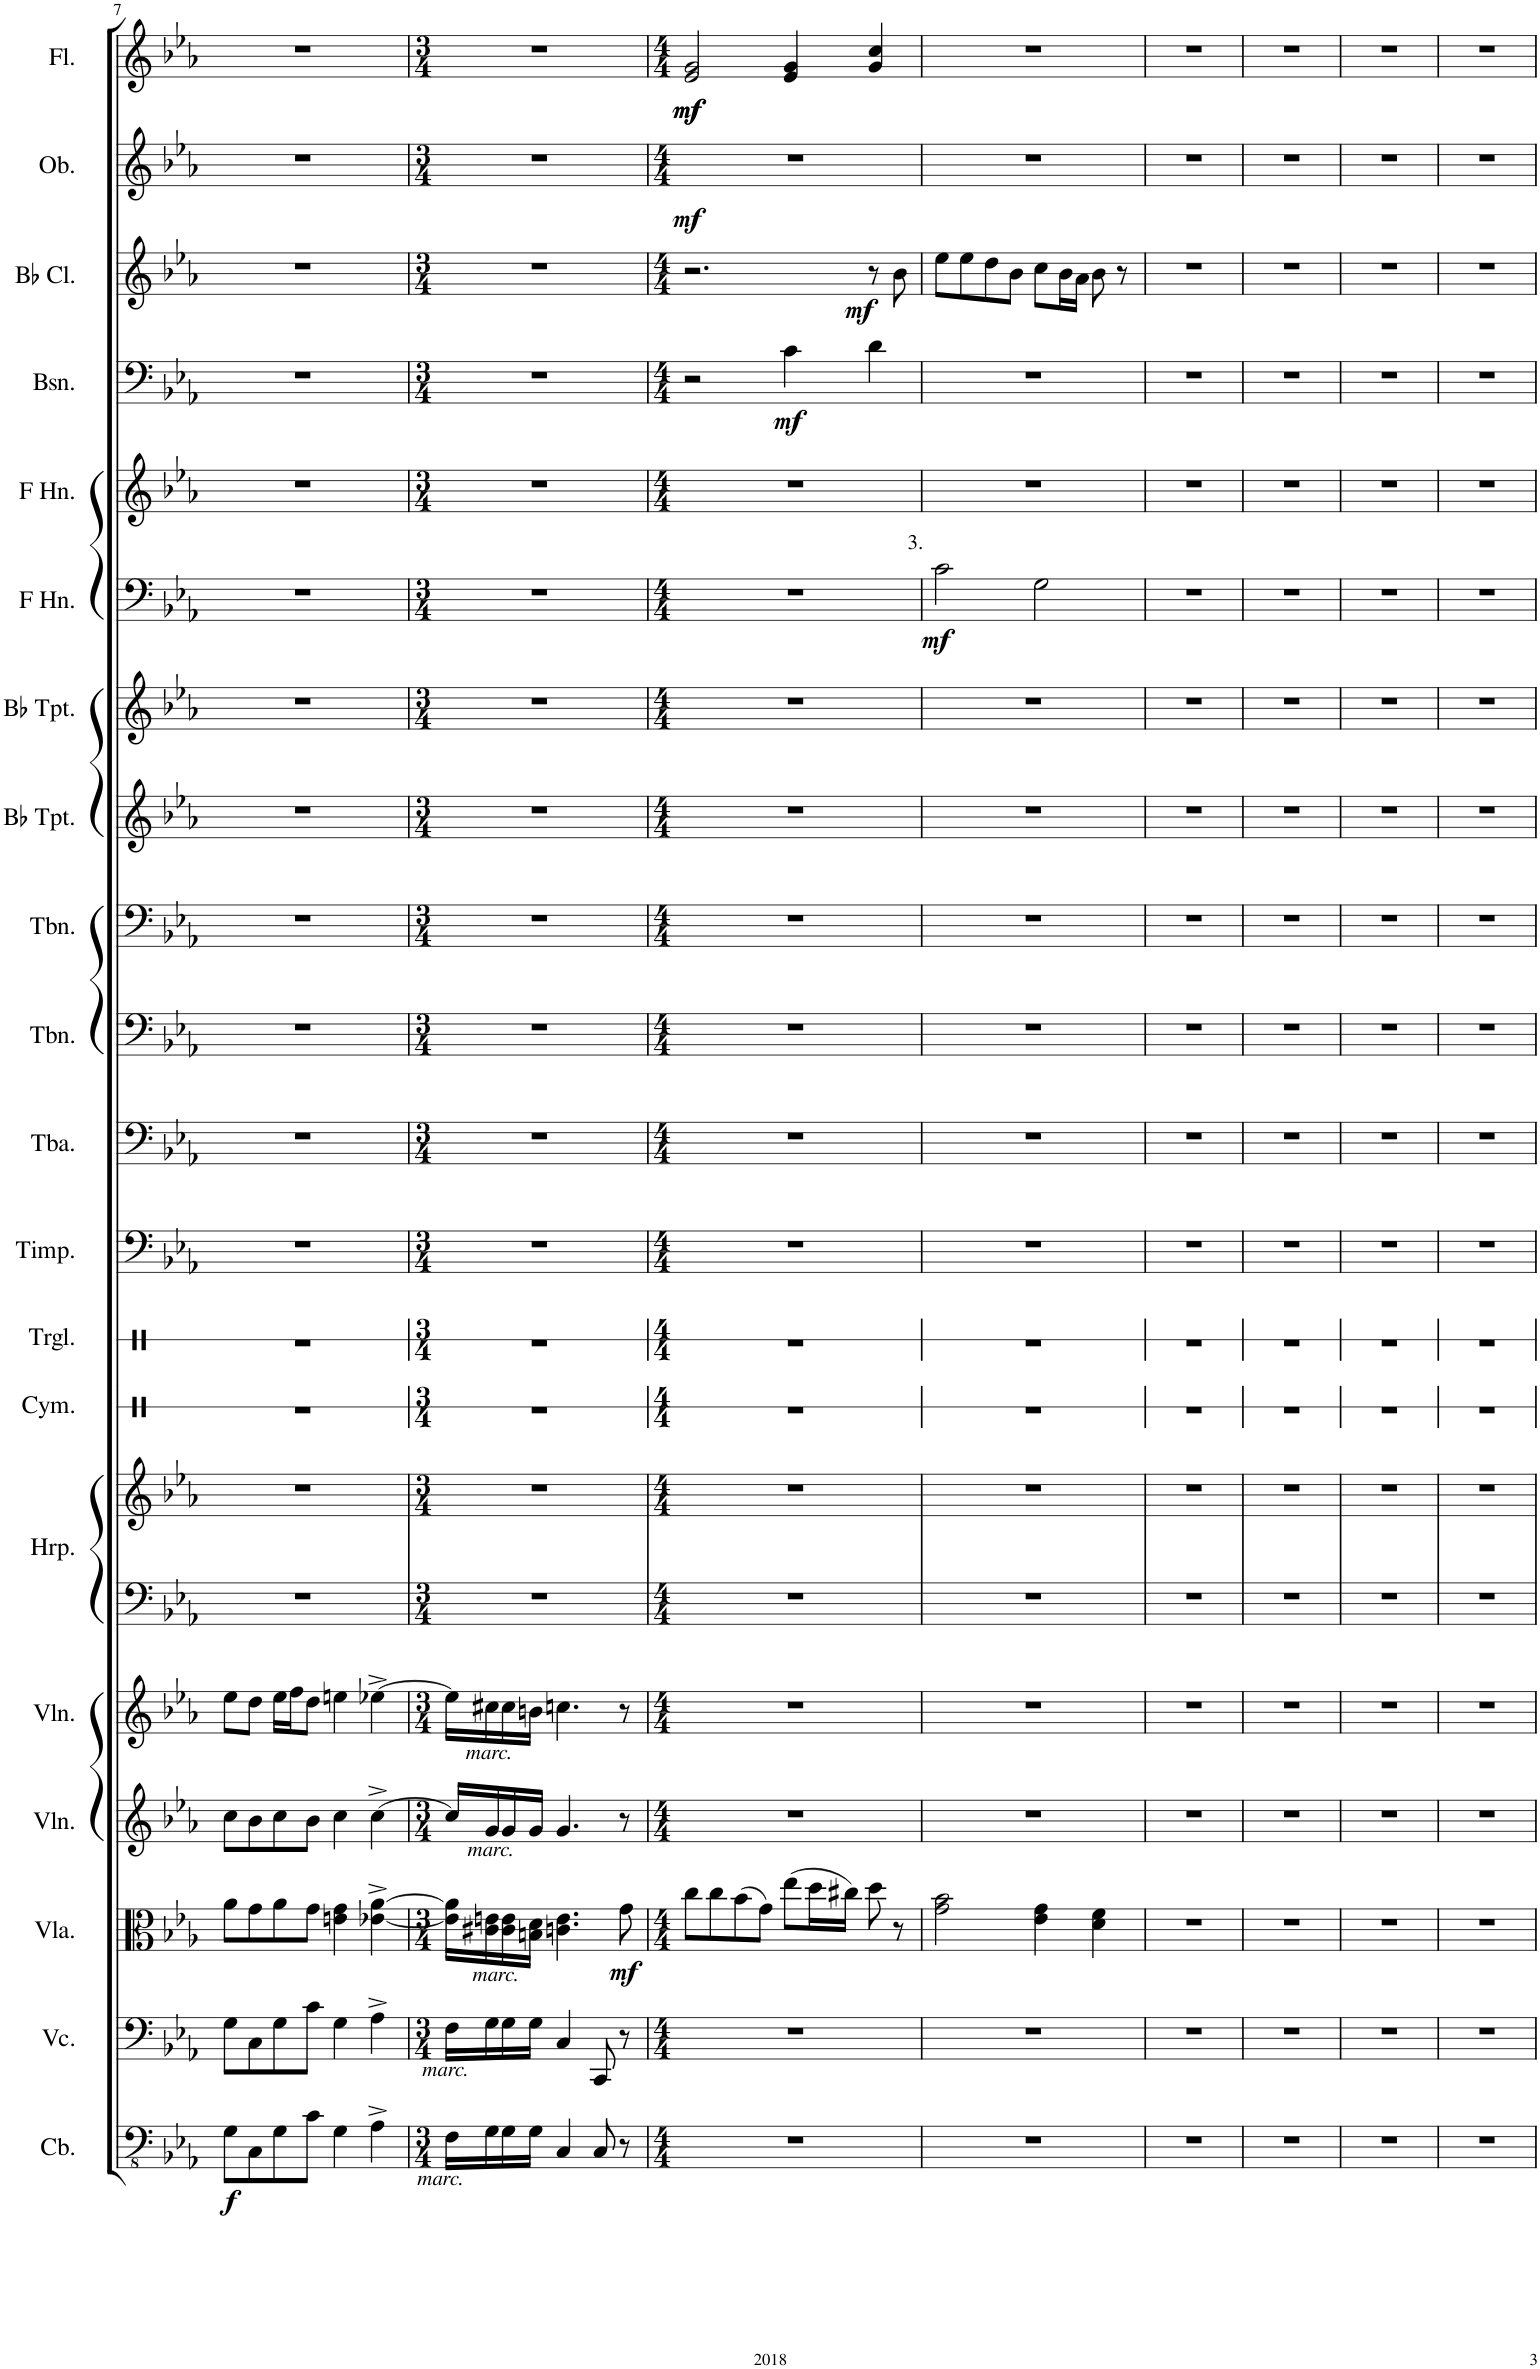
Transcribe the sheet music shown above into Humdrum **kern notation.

**kern	**dynam	**kern	**kern	**dynam	**kern	**kern	**kern	**kern	**kern	**kern	**kern	**kern	**kern	**kern	**kern	**kern	**kern	**dynam	**kern	**kern	**dynam	**kern	**dynam	**kern	**dynam	**kern	**dynam
*part20	*part20	*part19	*part18	*part18	*part17	*part16	*part15	*part15	*part14	*part13	*part12	*part11	*part10	*part9	*part8	*part7	*part6	*part6	*part5	*part4	*part4	*part3	*part3	*part2	*part2	*part1	*part1
*staff21	*staff21	*staff20	*staff19	*staff19	*staff18	*staff17	*staff16	*staff15	*staff14	*staff13	*staff12	*staff11	*staff10	*staff9	*staff8	*staff7	*staff6	*staff6	*staff5	*staff4	*staff4	*staff3	*staff3	*staff2	*staff2	*staff1	*staff1
*I"Contrabasses	*	*I"Violoncellos	*I"Violas	*	*I"Violins II.	*I"Violins I.	*I"Harp	*	*I"Cymbal	*I"Triangle	*I"Timpani	*I"Tuba	*I"Trombone	*I"3 Trombones	*I"Bb Trumpet	*I"3 C Trumpets	*I"Horn in F	*	*I"4 Horns in F	*I"2 Bassoons	*	*I"2 Bb Clarinets	*	*I"2 Oboes	*	*I"2 Flutes	*
*I'Cb.	*	*I'Vc.	*I'Vla.	*	*I'Vln.	*I'Vln.	*I'Hrp.	*	*I'Cym.	*I'Trgl.	*I'Timp.	*I'Tba.	*I'Tbn.	*I'Tbn.	*I'Bb Tpt.	*	*	*	*	*I'Bsn.	*	*I'Bb Cl.	*	*I'Ob.	*	*I'Fl.	*
!!LO:PB:g=z
*clefFv4	*	*clefF4	*clefC3	*	*clefG2	*clefG2	*clefF4	*clefG2	*clefX	*clefX	*clefF4	*clefF4	*clefF4	*clefF4	*clefG2	*clefG2	*clefF4	*	*clefG2	*clefF4	*	*clefG2	*	*clefG2	*	*clefG2	*
*ITrd7c12	*	*	*	*	*	*	*	*	*	*	*	*	*	*	*ITrd1c2	*ITrd1c2	*ITrd4c7	*	*ITrd4c7	*	*	*ITrd1c2	*	*	*	*	*
*k[b-e-a-]	*	*k[b-e-a-]	*k[b-e-a-]	*	*k[b-e-a-]	*k[b-e-a-]	*k[b-e-a-]	*k[b-e-a-]	*k[]	*k[]	*k[b-e-a-]	*k[b-e-a-]	*k[b-e-a-]	*k[b-e-a-]	*k[b-e-a-]	*k[b-e-a-]	*k[b-e-a-]	*	*k[b-e-a-]	*k[b-e-a-]	*	*k[b-e-a-]	*	*k[b-e-a-]	*	*k[b-e-a-]	*
*M4/4	*	*M4/4	*M4/4	*	*M4/4	*M4/4	*M4/4	*M4/4	*M4/4	*M4/4	*M4/4	*M4/4	*M4/4	*M4/4	*M4/4	*M4/4	*M4/4	*	*M4/4	*M4/4	*	*M4/4	*	*M4/4	*	*M4/4	*
=7	=7	=7	=7	=7	=7	=7	=7	=7	=7	=7	=7	=7	=7	=7	=7	=7	=7	=7	=7	=7	=7	=7	=7	=7	=7	=7	=7
!	!LO:DY:b	!	!	!	!	!	!	!	!	!	!	!	!	!	!	!	!	!	!	!	!	!	!	!	!	!	!
8GG\L	f	8G\L	8a-\L	.	8cc\L	8ee-\L	1r	1r	1r	1r	1r	1r	1r	1r	1r	1r	1r	.	1r	1r	.	1r	.	1r	.	1r	.
8CC\	.	8C\	8g\	.	8b-\	8dd\J	.	.	.	.	.	.	.	.	.	.	.	.	.	.	.	.	.	.	.	.	.
8GG\	.	8G\	8a-\	.	8cc\	16ee-\LL	.	.	.	.	.	.	.	.	.	.	.	.	.	.	.	.	.	.	.	.	.
.	.	.	.	.	.	16ff\J	.	.	.	.	.	.	.	.	.	.	.	.	.	.	.	.	.	.	.	.	.
8C\J	.	8c\J	8g\J	.	8b-\J	8dd\J	.	.	.	.	.	.	.	.	.	.	.	.	.	.	.	.	.	.	.	.	.
4GG\	.	4G\	4en\ 4g\	.	4cc\	4een\	.	.	.	.	.	.	.	.	.	.	.	.	.	.	.	.	.	.	.	.	.
!	!	!	!	!	!	!LO:TX:b:i:t=marc.	!	!	!	!	!	!	!	!	!	!	!	!	!	!	!	!	!	!	!	!	!
!	!	!	!	!	!LO:TX:b:i:t=marc.	!	!	!	!	!	!	!	!	!	!	!	!	!	!	!	!	!	!	!	!	!	!
!	!	!	!LO:TX:b:i:t=marc.	!	!	!	!	!	!	!	!	!	!	!	!	!	!	!	!	!	!	!	!	!	!	!	!
!	!	!LO:TX:b:i:t=marc.	!	!	!	!	!	!	!	!	!	!	!	!	!	!	!	!	!	!	!	!	!	!	!	!	!
!LO:TX:b:i:t=marc.	!	!	!	!	!	!	!	!	!	!	!	!	!	!	!	!	!	!	!	!	!	!	!	!	!	!	!
4AA-^\	.	4A-^\	[4e-X\^ [4a-\^	.	[4cc^\	[4ee-X^\	.	.	.	.	.	.	.	.	.	.	.	.	.	.	.	.	.	.	.	.	.
=8	=8	=8	=8	=8	=8	=8	=8	=8	=8	=8	=8	=8	=8	=8	=8	=8	=8	=8	=8	=8	=8	=8	=8	=8	=8	=8	=8
*M3/4	*	*M3/4	*M3/4	*	*M3/4	*M3/4	*M3/4	*M3/4	*M3/4	*M3/4	*M3/4	*M3/4	*M3/4	*M3/4	*M3/4	*M3/4	*M3/4	*	*M3/4	*M3/4	*	*M3/4	*	*M3/4	*	*M3/4	*
16FF\LL	.	16F\LL	16e-\] 16a-\]LL	.	16cc/LL]	16ee-\LL]	2.r	2.r	2.r	2.r	2.r	2.r	2.r	2.r	2.r	2.r	2.r	.	2.r	2.r	.	2.r	.	2.r	.	2.r	.
16GG\	.	16G\	16c#X\ 16en\	.	16g/	16cc#X\	.	.	.	.	.	.	.	.	.	.	.	.	.	.	.	.	.	.	.	.	.
16GG\	.	16G\	16c#\ 16e\	.	16g/	16cc#\	.	.	.	.	.	.	.	.	.	.	.	.	.	.	.	.	.	.	.	.	.
16GG\JJ	.	16G\JJ	16Bn\ 16d\JJ	.	16g/JJ	16bn\JJ	.	.	.	.	.	.	.	.	.	.	.	.	.	.	.	.	.	.	.	.	.
4CC/	.	4C/	4.cn\ 4.e\	.	4.g/	4.ccn\	.	.	.	.	.	.	.	.	.	.	.	.	.	.	.	.	.	.	.	.	.
8CC/	.	8CC/	.	.	.	.	.	.	.	.	.	.	.	.	.	.	.	.	.	.	.	.	.	.	.	.	.
!	!	!	!	!LO:DY:b	!	!	!	!	!	!	!	!	!	!	!	!	!	!	!	!	!	!	!	!	!	!	!
8r	.	8r	8g\	mf	8r	8r	.	.	.	.	.	.	.	.	.	.	.	.	.	.	.	.	.	.	.	.	.
=9	=9	=9	=9	=9	=9	=9	=9	=9	=9	=9	=9	=9	=9	=9	=9	=9	=9	=9	=9	=9	=9	=9	=9	=9	=9	=9	=9
*M4/4	*	*M4/4	*M4/4	*	*M4/4	*M4/4	*M4/4	*M4/4	*M4/4	*M4/4	*M4/4	*M4/4	*M4/4	*M4/4	*M4/4	*M4/4	*M4/4	*	*M4/4	*M4/4	*	*M4/4	*	*M4/4	*	*M4/4	*
!	!	!	!	!	!	!	!	!	!	!	!	!	!	!	!	!	!	!	!	!	!	!	!	!	!LO:DY:b	!	!LO:DY:b
!	!	!	!	!	!	!	!	!	!	!	!	!	!	!	!	!	!	!	!	!	!	!	!	!	!	!	!LO:DY:n=1:b
1r	.	1r	8cc\L	.	1r	1r	1r	1r	1r	1r	1r	1r	1r	1r	1r	1r	1r	.	1r	2r	.	2.r	.	1r	mf	2e-/ 2g/	mf mf
.	.	.	8cc\	.	.	.	.	.	.	.	.	.	.	.	.	.	.	.	.	.	.	.	.	.	.	.	.
.	.	.	(8b-\	.	.	.	.	.	.	.	.	.	.	.	.	.	.	.	.	.	.	.	.	.	.	.	.
.	.	.	8g\J)	.	.	.	.	.	.	.	.	.	.	.	.	.	.	.	.	.	.	.	.	.	.	.	.
!	!	!	!	!	!	!	!	!	!	!	!	!	!	!	!	!	!	!	!	!	!LO:DY:b	!	!	!	!	!	!
.	.	.	(8ee-\L	.	.	.	.	.	.	.	.	.	.	.	.	.	.	.	.	4c\	mf	.	.	.	.	4e-/ 4g/	.
.	.	.	16dd\L	.	.	.	.	.	.	.	.	.	.	.	.	.	.	.	.	.	.	.	.	.	.	.	.
.	.	.	16cc#X\JJ)	.	.	.	.	.	.	.	.	.	.	.	.	.	.	.	.	.	.	.	.	.	.	.	.
!	!	!	!	!	!	!	!	!	!	!	!	!	!	!	!	!	!	!	!	!	!	!	!LO:DY:b	!	!	!	!
.	.	.	8dd\	.	.	.	.	.	.	.	.	.	.	.	.	.	.	.	.	4d\	.	8r	mf	.	.	4g/ 4cc/	.
.	.	.	8r	.	.	.	.	.	.	.	.	.	.	.	.	.	.	.	.	.	.	8b-\	.	.	.	.	.
=10	=10	=10	=10	=10	=10	=10	=10	=10	=10	=10	=10	=10	=10	=10	=10	=10	=10	=10	=10	=10	=10	=10	=10	=10	=10	=10	=10
!	!	!	!	!	!	!	!	!	!	!	!	!	!	!	!	!	!LO:TX:a:t=3.	!	!	!	!	!	!	!	!	!	!
!	!	!	!	!	!	!	!	!	!	!	!	!	!	!	!	!	!	!LO:DY:b	!	!	!	!	!	!	!	!	!
1r	.	1r	2g\ 2b-\	.	1r	1r	1r	1r	1r	1r	1r	1r	1r	1r	1r	1r	2c\	mf	1r	1r	.	8ee-\L	.	1r	.	1r	.
.	.	.	.	.	.	.	.	.	.	.	.	.	.	.	.	.	.	.	.	.	.	8ee-\	.	.	.	.	.
.	.	.	.	.	.	.	.	.	.	.	.	.	.	.	.	.	.	.	.	.	.	8dd\	.	.	.	.	.
.	.	.	.	.	.	.	.	.	.	.	.	.	.	.	.	.	.	.	.	.	.	8b-\J	.	.	.	.	.
.	.	.	4e-\ 4g\	.	.	.	.	.	.	.	.	.	.	.	.	.	2G\	.	.	.	.	8cc\L	.	.	.	.	.
.	.	.	.	.	.	.	.	.	.	.	.	.	.	.	.	.	.	.	.	.	.	16b-\L	.	.	.	.	.
.	.	.	.	.	.	.	.	.	.	.	.	.	.	.	.	.	.	.	.	.	.	16a-\JJ	.	.	.	.	.
.	.	.	4d\ 4f\	.	.	.	.	.	.	.	.	.	.	.	.	.	.	.	.	.	.	8b-\	.	.	.	.	.
.	.	.	.	.	.	.	.	.	.	.	.	.	.	.	.	.	.	.	.	.	.	8r	.	.	.	.	.
=11	=11	=11	=11	=11	=11	=11	=11	=11	=11	=11	=11	=11	=11	=11	=11	=11	=11	=11	=11	=11	=11	=11	=11	=11	=11	=11	=11
1r	.	1r	1r	.	1r	1r	1r	1r	1r	1r	1r	1r	1r	1r	1r	1r	1r	.	1r	1r	.	1r	.	1r	.	1r	.
=12	=12	=12	=12	=12	=12	=12	=12	=12	=12	=12	=12	=12	=12	=12	=12	=12	=12	=12	=12	=12	=12	=12	=12	=12	=12	=12	=12
1r	.	1r	1r	.	1r	1r	1r	1r	1r	1r	1r	1r	1r	1r	1r	1r	1r	.	1r	1r	.	1r	.	1r	.	1r	.
=13	=13	=13	=13	=13	=13	=13	=13	=13	=13	=13	=13	=13	=13	=13	=13	=13	=13	=13	=13	=13	=13	=13	=13	=13	=13	=13	=13
1r	.	1r	1r	.	1r	1r	1r	1r	1r	1r	1r	1r	1r	1r	1r	1r	1r	.	1r	1r	.	1r	.	1r	.	1r	.
=14	=14	=14	=14	=14	=14	=14	=14	=14	=14	=14	=14	=14	=14	=14	=14	=14	=14	=14	=14	=14	=14	=14	=14	=14	=14	=14	=14
1r	.	1r	1r	.	1r	1r	1r	1r	1r	1r	1r	1r	1r	1r	1r	1r	1r	.	1r	1r	.	1r	.	1r	.	1r	.
=	=	=	=	=	=	=	=	=	=	=	=	=	=	=	=	=	=	=	=	=	=	=	=	=	=	=	=
*-	*-	*-	*-	*-	*-	*-	*-	*-	*-	*-	*-	*-	*-	*-	*-	*-	*-	*-	*-	*-	*-	*-	*-	*-	*-	*-	*-
